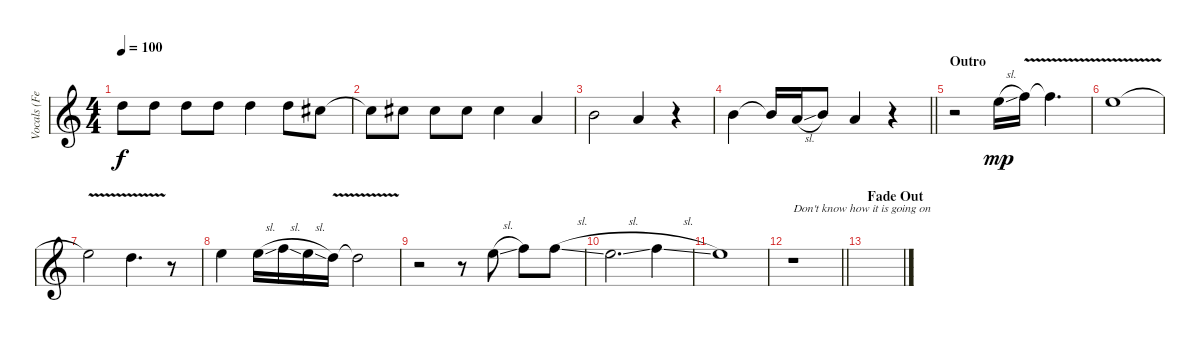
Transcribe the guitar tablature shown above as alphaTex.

\track ("Vocals (Fergie)" "Vocals (Fe") {instrument lead2sawtooth}
\staff {score}
\tuning (E4 B3 G3 D3 A2 E2) {hide}
\ts (4 4)
\tempo 100
\clef g2
\ks c
10.1.8{dy f} 10.1.8 10.1.8 10.1.8 10.1.4 10.1.8 9.1.8 |
9.1{t}.8 9.1.8 9.1.8 9.1.8 9.1.4 5.1.4 |
7.1.2 5.1.4 r.4 |
\barLineRight lightlight
7.1.4 7.1{t}.16 5.1{sl}.16 7.1.8 5.1.4 r.4 |
\section ("" "Outro")
r.2 12.1{sl}.16{dy mp} 13.1{v}.16 13.1{t}.4{d} |
12.1{v}.1 |
12.1{t}.2 10.1{v}.4{d} r.8 |
12.1.4 12.1{sl}.16 13.1{sl}.16 12.1{sl}.16 10.1{v}.16 10.1{t}.2 |
r.2 r.8 12.1{sl}.8 13.1.8 13.1{sl}.8 |
12.1{sl}.2{d} 13.1{sl}.4 |
12.1.1 |
\barLineRight lightlight
r.1{txt "Don't know how it is going on"} |
\section ("" "Fade Out")
